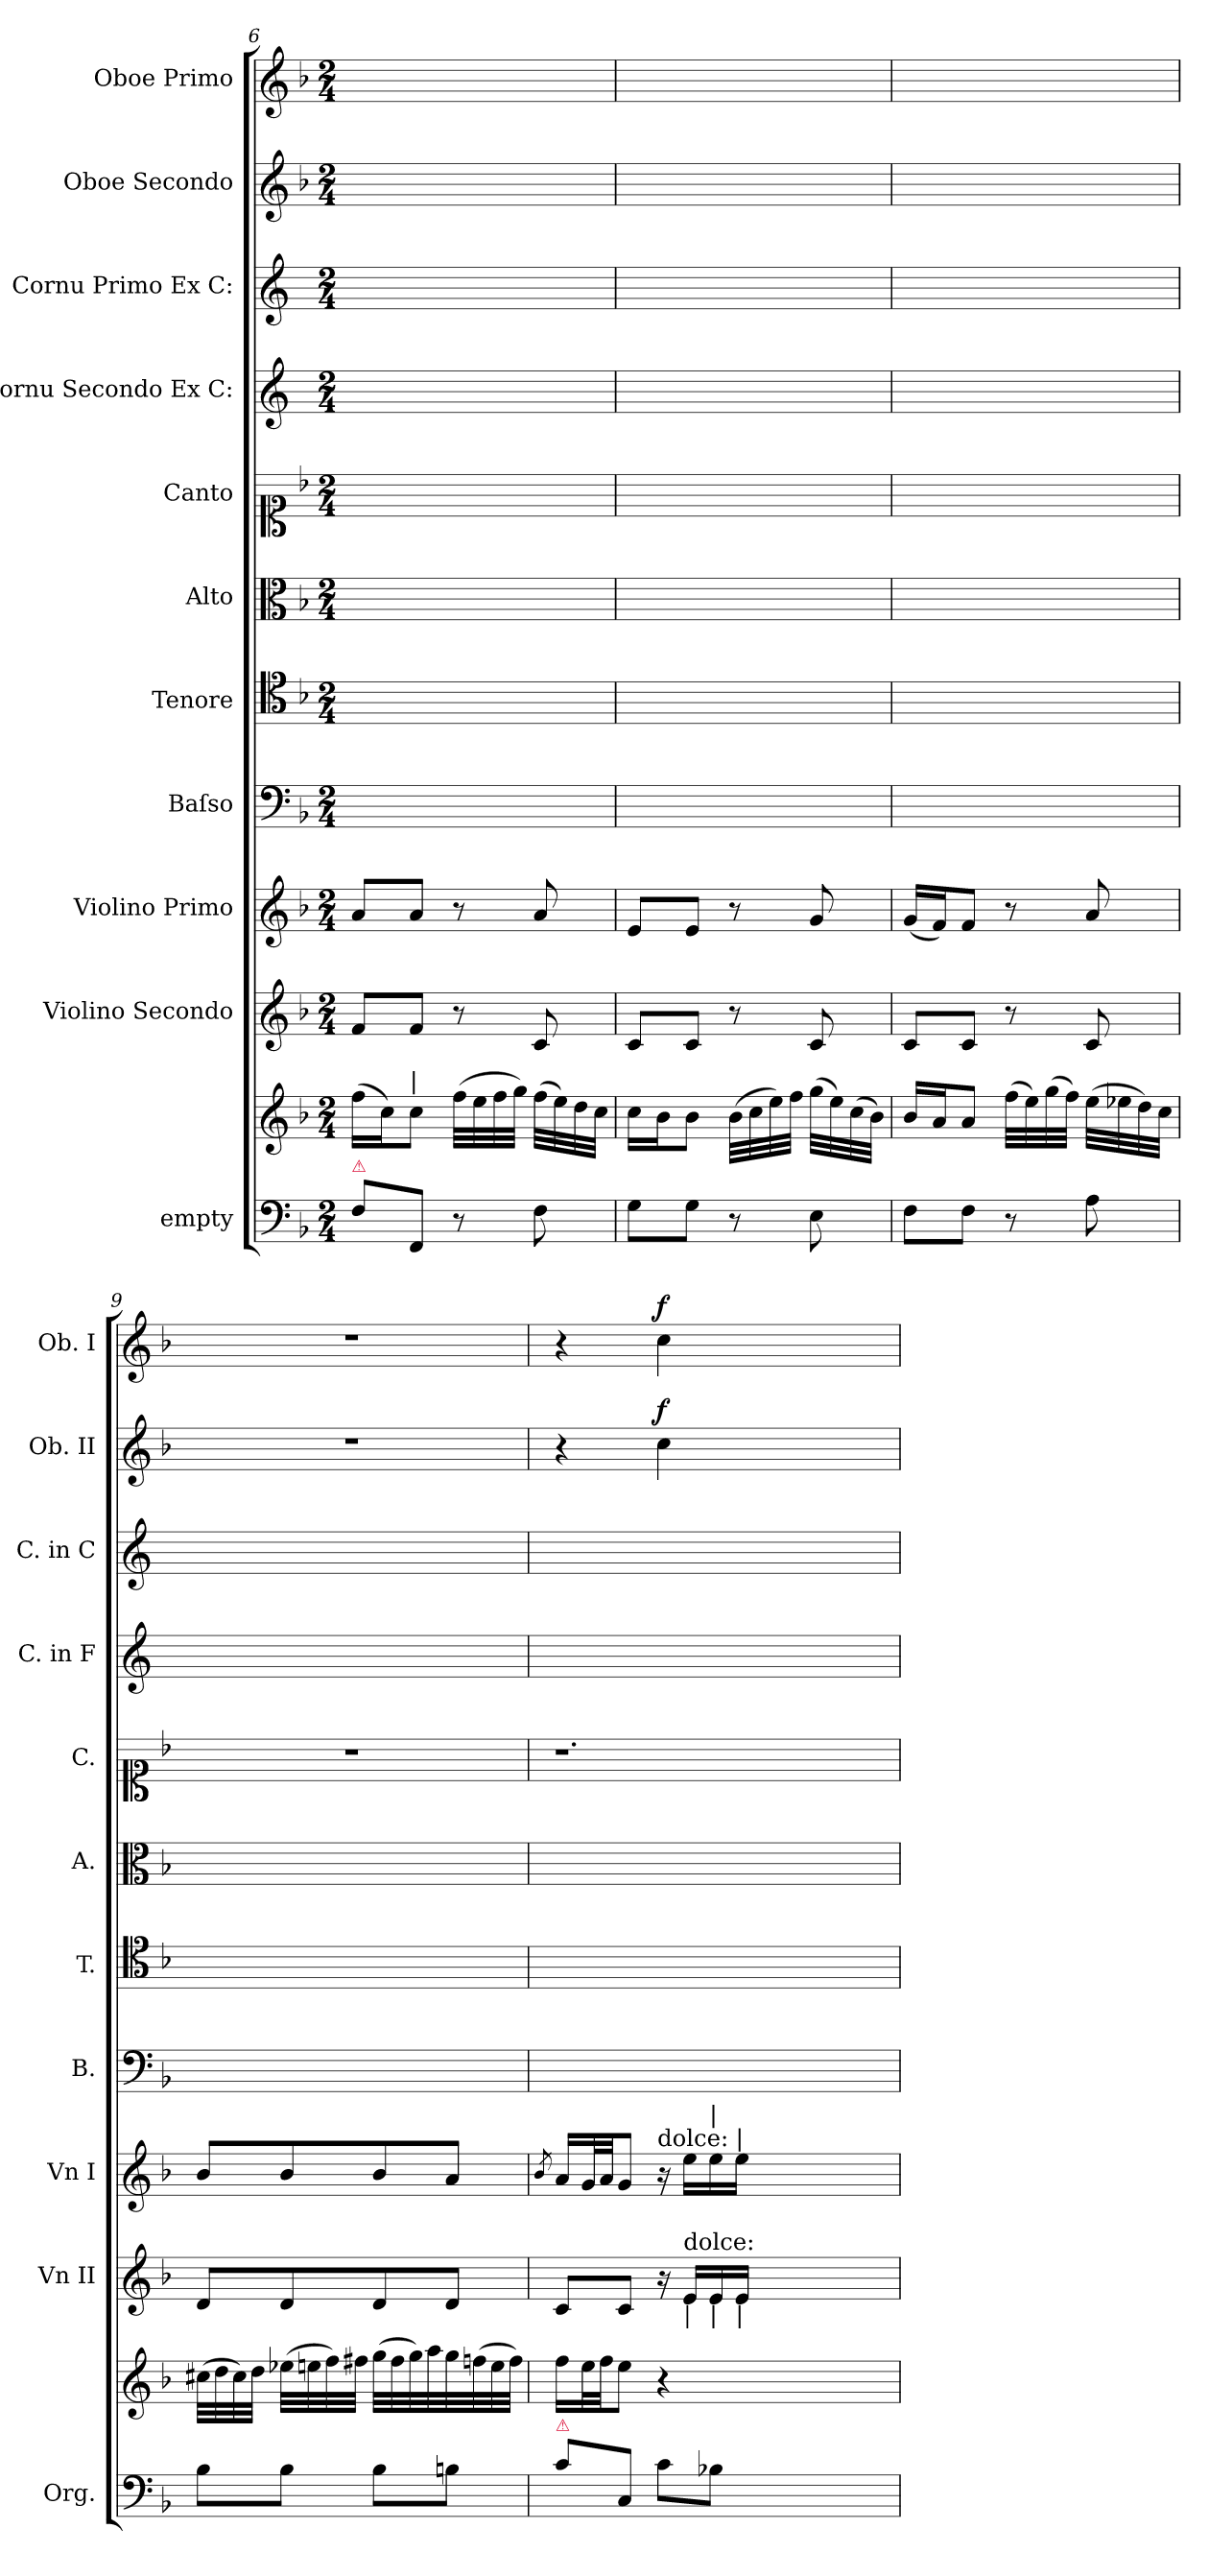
**kern	**kern	**kern	**kern	**kern	**kern	**kern	**kern	**kern	**kern	**kern	**dynam	**kern	**dynam
*part11	*part11	*part10	*part9	*part8	*part7	*part6	*part5	*part4	*part3	*part2	*part2	*part1	*part1
*staff12	*staff11	*staff10	*staff9	*staff8	*staff7	*staff6	*staff5	*staff4	*staff3	*staff2	*staff2	*staff1	*staff1
*I"empty	*	*I"Violino Secondo	*I"Violino Primo	*I"Baſso	*I"Tenore	*I"Alto	*I"Canto	*I"Cornu Secondo Ex C:	*I"Cornu Primo Ex C:	*I"Oboe Secondo	*	*I"Oboe Primo	*
*I'Org.	*	*I'Vn II	*I'Vn I	*I'B.	*I'T.	*I'A.	*I'C.	*I'C. in F	*I'C. in C	*I'Ob. II	*	*I'Ob. I	*
*clefF4	*clefG2	*clefG2	*clefG2	*clefF4	*clefC4	*clefC3	*clefC1	*clefG2	*clefG2	*clefG2	*	*clefG2	*
*	*	*	*	*	*	*	*	*ITrd4c7	*ITrd4c7	*	*	*	*
*k[b-]	*k[b-]	*k[b-]	*k[b-]	*k[b-]	*k[b-]	*k[b-]	*k[b-]	*k[b-]	*k[b-]	*k[b-]	*	*k[b-]	*
*F:	*F:	*F:	*F:	*F:	*F:	*F:	*F:	*F:	*F:	*F:	*	*F:	*
*M2/4	*M2/4	*M2/4	*M2/4	*M2/4	*M2/4	*M2/4	*M2/4	*M2/4	*M2/4	*M2/4	*	*M2/4	*
=6	=6	=6	=6	=6	=6	=6	=6	=6	=6	=6	=6	=6	=6
!LO:TX:a:color=crimson:t=⚠	!	!	!	!	!	!	!	!	!	!	!	!	!
8F\L	(16ff\LL	8f/L	8a/L	2ryy	2ryy	2ryy	2ryy	2ryy	2ryy	2ryy	.	2ryy	.
.	16cc\J)	.	.	.	.	.	.	.	.	.	.	.	.
!	!LO:TX:a:t=|	!	!	!	!	!	!	!	!	!	!	!	!
8FF/J	8cc\J	8f/J	8a/J	.	.	.	.	.	.	.	.	.	.
8r	(32ff\LLL	8r	8r	.	.	.	.	.	.	.	.	.	.
.	32ee\	.	.	.	.	.	.	.	.	.	.	.	.
.	32ff\	.	.	.	.	.	.	.	.	.	.	.	.
.	32gg\JJJ)	.	.	.	.	.	.	.	.	.	.	.	.
8F\	(32ff\LLL	8c/	8a/	.	.	.	.	.	.	.	.	.	.
.	32ee\)	.	.	.	.	.	.	.	.	.	.	.	.
.	32dd\	.	.	.	.	.	.	.	.	.	.	.	.
.	32cc\JJJ	.	.	.	.	.	.	.	.	.	.	.	.
=7	=7	=7	=7	=7	=7	=7	=7	=7	=7	=7	=7	=7	=7
8G\L	16cc\LL	8c/L	8e/L	2ryy	2ryy	2ryy	2ryy	2ryy	2ryy	2ryy	.	2ryy	.
.	16b-\J	.	.	.	.	.	.	.	.	.	.	.	.
8G\J	8b-\J	8c/J	8e/J	.	.	.	.	.	.	.	.	.	.
8r	(32b-\LLL	8r	8r	.	.	.	.	.	.	.	.	.	.
.	32cc\	.	.	.	.	.	.	.	.	.	.	.	.
.	32ee\)	.	.	.	.	.	.	.	.	.	.	.	.
.	32ff\JJJ	.	.	.	.	.	.	.	.	.	.	.	.
8E\	(32gg\LLL	8c/	8g/	.	.	.	.	.	.	.	.	.	.
.	32ee\)	.	.	.	.	.	.	.	.	.	.	.	.
.	(32cc\	.	.	.	.	.	.	.	.	.	.	.	.
.	32b-\JJJ)	.	.	.	.	.	.	.	.	.	.	.	.
=8	=8	=8	=8	=8	=8	=8	=8	=8	=8	=8	=8	=8	=8
8F\L	16b-/LL	8c/L	(16g/LL	2ryy	2ryy	2ryy	2ryy	2ryy	2ryy	2ryy	.	2ryy	.
.	16a/J	.	16f/J)	.	.	.	.	.	.	.	.	.	.
8F\J	8a/J	8c/J	8f/J	.	.	.	.	.	.	.	.	.	.
8r	(32ff\LLL	8r	8r	.	.	.	.	.	.	.	.	.	.
.	32ee\)	.	.	.	.	.	.	.	.	.	.	.	.
.	(32gg\	.	.	.	.	.	.	.	.	.	.	.	.
.	32ff\JJJ)	.	.	.	.	.	.	.	.	.	.	.	.
8A\	(32ee\LLL	8c/	8a/	.	.	.	.	.	.	.	.	.	.
.	32ee-X\	.	.	.	.	.	.	.	.	.	.	.	.
.	32dd\)	.	.	.	.	.	.	.	.	.	.	.	.
.	32cc\JJJ	.	.	.	.	.	.	.	.	.	.	.	.
=9	=9	=9	=9	=9	=9	=9	=9	=9	=9	=9	=9	=9	=9
8B-\L	(32cc#X\LLL	8d/L	8b-/L	2ryy	2ryy	2ryy	2r	2ryy	2ryy	2r	.	2r	.
.	32dd\	.	.	.	.	.	.	.	.	.	.	.	.
.	32cc#\)	.	.	.	.	.	.	.	.	.	.	.	.
.	32dd\JJJ	.	.	.	.	.	.	.	.	.	.	.	.
8B-\J	(32ee-X\LLL	8d/	8b-/	.	.	.	.	.	.	.	.	.	.
.	32een\	.	.	.	.	.	.	.	.	.	.	.	.
.	32ff\)	.	.	.	.	.	.	.	.	.	.	.	.
.	32ff#X\JJJ	.	.	.	.	.	.	.	.	.	.	.	.
8B-\L	(32gg\LLL	8d/	8b-/	.	.	.	.	.	.	.	.	.	.
.	32ff#\	.	.	.	.	.	.	.	.	.	.	.	.
.	32gg\)	.	.	.	.	.	.	.	.	.	.	.	.
.	32aa\	.	.	.	.	.	.	.	.	.	.	.	.
8Bn\J	32gg\	8d/J	8a/J	.	.	.	.	.	.	.	.	.	.
.	(32ffn\	.	.	.	.	.	.	.	.	.	.	.	.
.	32ee\	.	.	.	.	.	.	.	.	.	.	.	.
.	32ff\JJJ)	.	.	.	.	.	.	.	.	.	.	.	.
=10	=10	=10	=10	=10	=10	=10	=10	=10	=10	=10	=10	=10	=10
.	.	.	8qb-/	.	.	.	.	.	.	.	.	.	.
!LO:TX:a:color=crimson:t=⚠	!	!	!	!	!	!	!	!	!	!	!	!	!
8c\L	16ff\LL	8c/L	16a/LL	2ryy	2ryy	2ryy	1.r	2ryy	2ryy	4r	.	4r	.
.	32ee\L	.	32g/L	.	.	.	.	.	.	.	.	.	.
.	32ff\JJ	.	32a/JJ	.	.	.	.	.	.	.	.	.	.
8C/J	8ee\J	8c/J	8g/J	.	.	.	.	.	.	.	.	.	.
!	!	!	!LO:TX:a:t=dolce&colon;	!	!	!	!	!	!	!	!	!	!
!	!	!	!	!	!	!	!	!	!	!	!LO:DY:a	!	!LO:DY:a
8c\L	4r	16r	16r	.	.	.	.	.	.	4cc\	f	4cc\	f
!	!	!LO:TX:b:t=|	!	!	!	!	!	!	!	!	!	!	!
!	!	!LO:TX:a:t=dolce&colon;	!	!	!	!	!	!	!	!	!	!	!
.	.	16e/LL	16ee\LL	.	.	.	.	.	.	.	.	.	.
!	!	!	!LO:TX:a:t=|	!	!	!	!	!	!	!	!	!	!
!	!	!LO:TX:b:t=|	!	!	!	!	!	!	!	!	!	!	!
8B-X\J	.	16e/	16ee\	.	.	.	.	.	.	.	.	.	.
!	!	!	!LO:TX:a:t=|	!	!	!	!	!	!	!	!	!	!
!	!	!LO:TX:b:t=|	!	!	!	!	!	!	!	!	!	!	!
.	.	16e/JJ	16ee\JJ	.	.	.	.	.	.	.	.	.	.
1ryy	1ryy	1ryy	1ryy	1ryy	1ryy	1ryy	.	1ryy	1ryy	1ryy	.	1ryy	.
=	=	=	=	=	=	=	=	=	=	=	=	=	=
*-	*-	*-	*-	*-	*-	*-	*-	*-	*-	*-	*-	*-	*-
